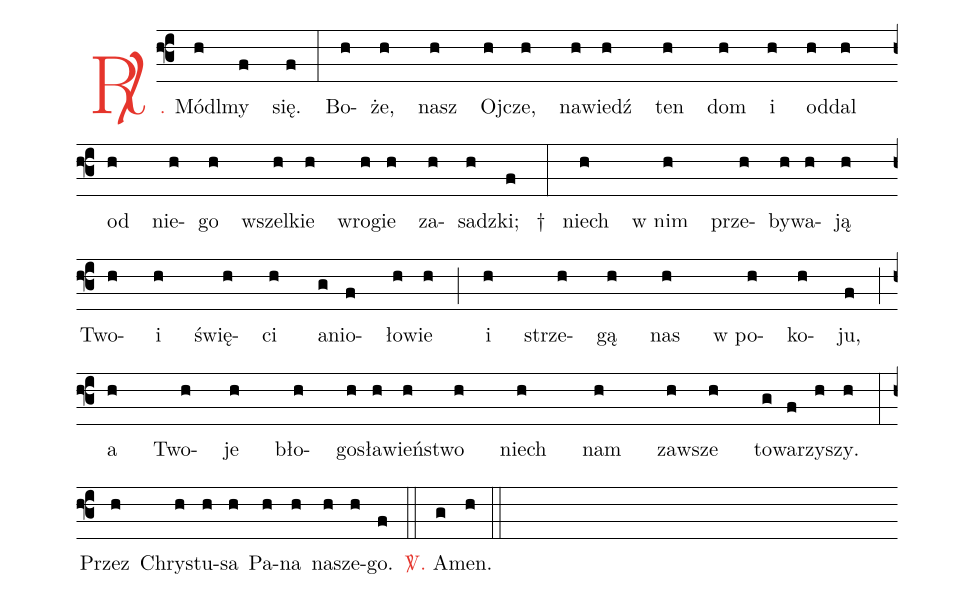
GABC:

%%
(f3)
<c><sp>R/</sp>.</c> Mó(h)dlmy(f) się.(f) (:)
Bo(h)że,(h) nasz(h) Oj(h)cze,(h) na(h)wiedź(h) ten(h) dom(h) i(h) od(h)dal(h) (z) od(h) nie(h)go(h) wszel(h)kie(h) wro(h)gie(h) za(h)sadz(h)ki;(f) †(:)
niech(h) w nim(h) prze(h)by(h)wa(h)ją(h) (z) Two(h)i(h) świę(h)ci(h) a(g)nio(f)ło(h)wie(h) (;) i(h) strze(h)gą(h) nas(h) w po(h)ko(h)ju,(f) (;) (z)
a(h) Two(h)je(h) bło(h)go(h)sła(h)wień(h)stwo(h) niech(h) nam(h) za(h)wsze(h) to(g)wa(f)rzy(h)szy.(h) (:) (z)
Przez(h) Chry(h)stu(h)sa(h) Pa(h)na(h) na(h)sze(h)go.(f) (::)
<c><sp>V/</sp>.</c> A(g)men.(h) (::) (Z)
